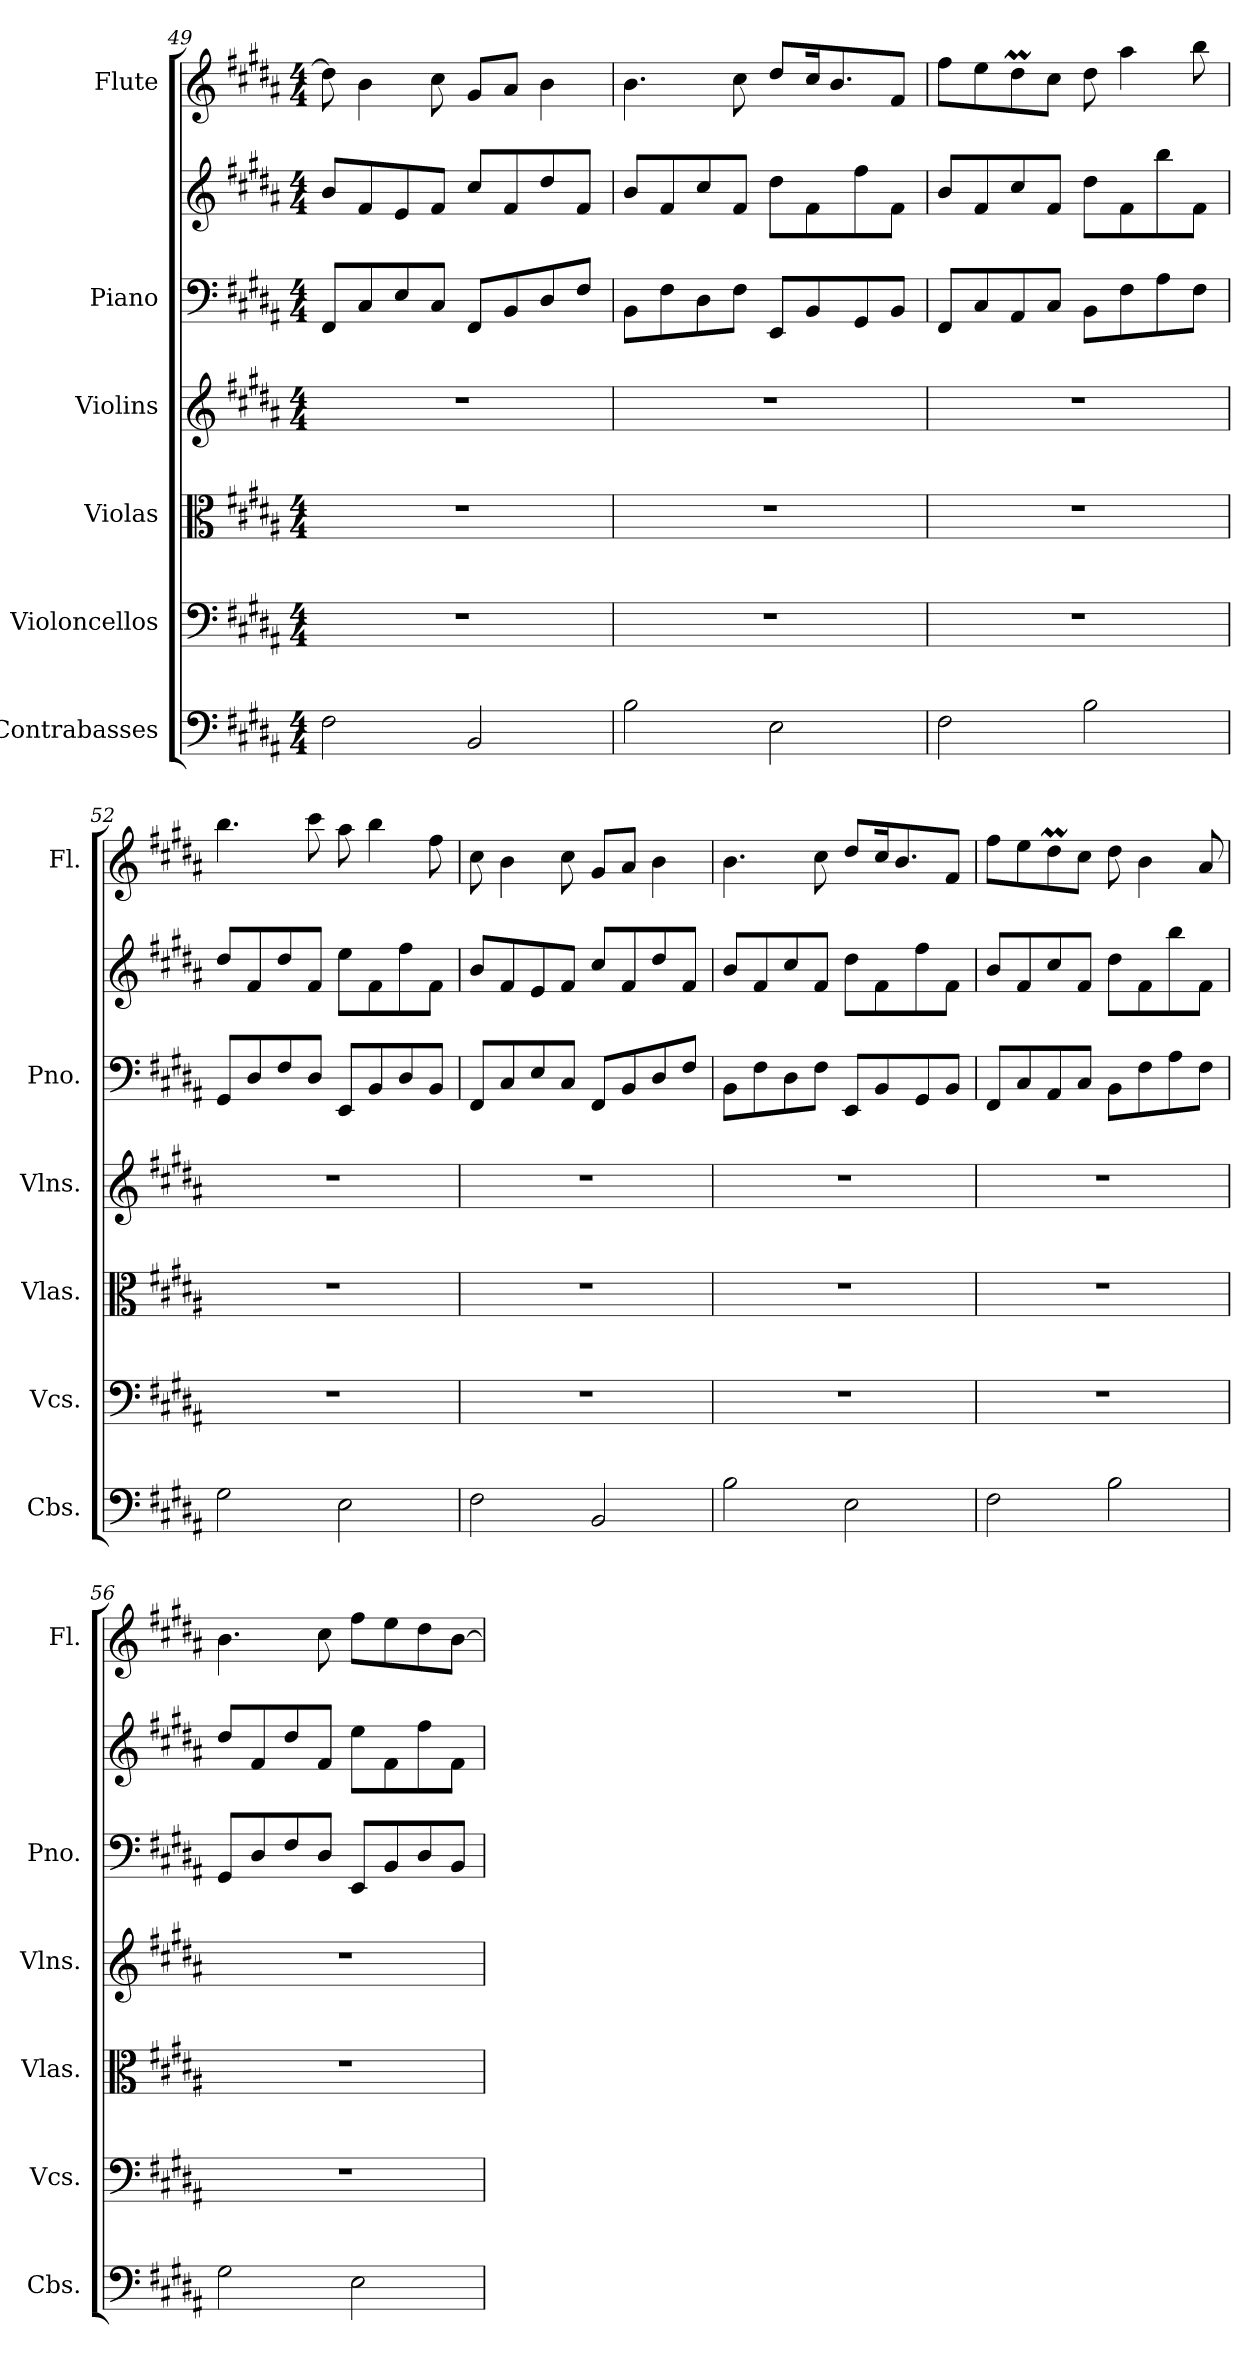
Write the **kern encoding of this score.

**kern	**kern	**kern	**kern	**kern	**kern	**kern
*part6	*part5	*part4	*part3	*part2	*part2	*part1
*staff7	*staff6	*staff5	*staff4	*staff3	*staff2	*staff1
*I"Contrabasses	*I"Violoncellos	*I"Violas	*I"Violins	*I"Piano	*	*I"Flute
*I'Cbs.	*I'Vcs.	*I'Vlas.	*I'Vlns.	*I'Pno.	*	*I'Fl.
!!LO:LB:g=z
*clefF4	*clefF4	*clefC3	*clefG2	*clefF4	*clefG2	*clefG2
*ITrd7c12	*	*	*	*	*	*
*k[f#c#g#d#a#]	*k[f#c#g#d#a#]	*k[f#c#g#d#a#]	*k[f#c#g#d#a#]	*k[f#c#g#d#a#]	*k[f#c#g#d#a#]	*k[f#c#g#d#a#]
*M4/4	*M4/4	*M4/4	*M4/4	*M4/4	*M4/4	*M4/4
=49	=49	=49	=49	=49	=49	=49
2FF#\	1r	1r	1r	8FF#/L	8b/L	8dd#\]
.	.	.	.	8C#/	8f#/	4b\
.	.	.	.	8E/	8e/	.
.	.	.	.	8C#/J	8f#/J	8cc#\
2BBB/	.	.	.	8FF#/L	8cc#/L	8g#/L
.	.	.	.	8BB/	8f#/	8a#/J
.	.	.	.	8D#/	8dd#/	4b\
.	.	.	.	8F#/J	8f#/J	.
=50	=50	=50	=50	=50	=50	=50
2BB\	1r	1r	1r	8BB\L	8b/L	4.b\
.	.	.	.	8F#\	8f#/	.
.	.	.	.	8D#\	8cc#/	.
.	.	.	.	8F#\J	8f#/J	8cc#\
2EE\	.	.	.	8EE/L	8dd#\L	8dd#/L
.	.	.	.	8BB/	8f#\	16cc#/K
.	.	.	.	.	.	8.b/
.	.	.	.	8GG#/	8ff#\	.
.	.	.	.	8BB/J	8f#\J	8f#/J
=51	=51	=51	=51	=51	=51	=51
2FF#\	1r	1r	1r	8FF#/L	8b/L	8ff#\L
.	.	.	.	8C#/	8f#/	8ee\
.	.	.	.	8AA#/	8cc#/	8dd#m\
.	.	.	.	8C#/J	8f#/J	8cc#\J
2BB\	.	.	.	8BB\L	8dd#\L	8dd#\
.	.	.	.	8F#\	8f#\	4aa#\
.	.	.	.	8A#\	8bb\	.
.	.	.	.	8F#\J	8f#\J	8bb\
!!LO:PB:g=z
=52	=52	=52	=52	=52	=52	=52
2GG#\	1r	1r	1r	8GG#/L	8dd#/L	4.bb\
.	.	.	.	8D#/	8f#/	.
.	.	.	.	8F#/	8dd#/	.
.	.	.	.	8D#/J	8f#/J	8ccc#\
2EE\	.	.	.	8EE/L	8ee\L	8aa#\
.	.	.	.	8BB/	8f#\	4bb\
.	.	.	.	8D#/	8ff#\	.
.	.	.	.	8BB/J	8f#\J	8ff#\
=53	=53	=53	=53	=53	=53	=53
2FF#\	1r	1r	1r	8FF#/L	8b/L	8cc#\
.	.	.	.	8C#/	8f#/	4b\
.	.	.	.	8E/	8e/	.
.	.	.	.	8C#/J	8f#/J	8cc#\
2BBB/	.	.	.	8FF#/L	8cc#/L	8g#/L
.	.	.	.	8BB/	8f#/	8a#/J
.	.	.	.	8D#/	8dd#/	4b\
.	.	.	.	8F#/J	8f#/J	.
=54	=54	=54	=54	=54	=54	=54
2BB\	1r	1r	1r	8BB\L	8b/L	4.b\
.	.	.	.	8F#\	8f#/	.
.	.	.	.	8D#\	8cc#/	.
.	.	.	.	8F#\J	8f#/J	8cc#\
2EE\	.	.	.	8EE/L	8dd#\L	8dd#/L
.	.	.	.	8BB/	8f#\	16cc#/K
.	.	.	.	.	.	8.b/
.	.	.	.	8GG#/	8ff#\	.
.	.	.	.	8BB/J	8f#\J	8f#/J
!!LO:LB:g=z
=55	=55	=55	=55	=55	=55	=55
2FF#\	1r	1r	1r	8FF#/L	8b/L	8ff#\L
.	.	.	.	8C#/	8f#/	8ee\
.	.	.	.	8AA#/	8cc#/	8dd#m\
.	.	.	.	8C#/J	8f#/J	8cc#\J
2BB\	.	.	.	8BB\L	8dd#\L	8dd#\
.	.	.	.	8F#\	8f#\	4b\
.	.	.	.	8A#\	8bb\	.
.	.	.	.	8F#\J	8f#\J	8a#/
=56	=56	=56	=56	=56	=56	=56
2GG#\	1r	1r	1r	8GG#/L	8dd#/L	4.b\
.	.	.	.	8D#/	8f#/	.
.	.	.	.	8F#/	8dd#/	.
.	.	.	.	8D#/J	8f#/J	8cc#\
2EE\	.	.	.	8EE/L	8ee\L	8ff#\L
.	.	.	.	8BB/	8f#\	8ee\
.	.	.	.	8D#/	8ff#\	8dd#\
.	.	.	.	8BB/J	8f#\J	[8b\J
=	=	=	=	=	=	=
*-	*-	*-	*-	*-	*-	*-
